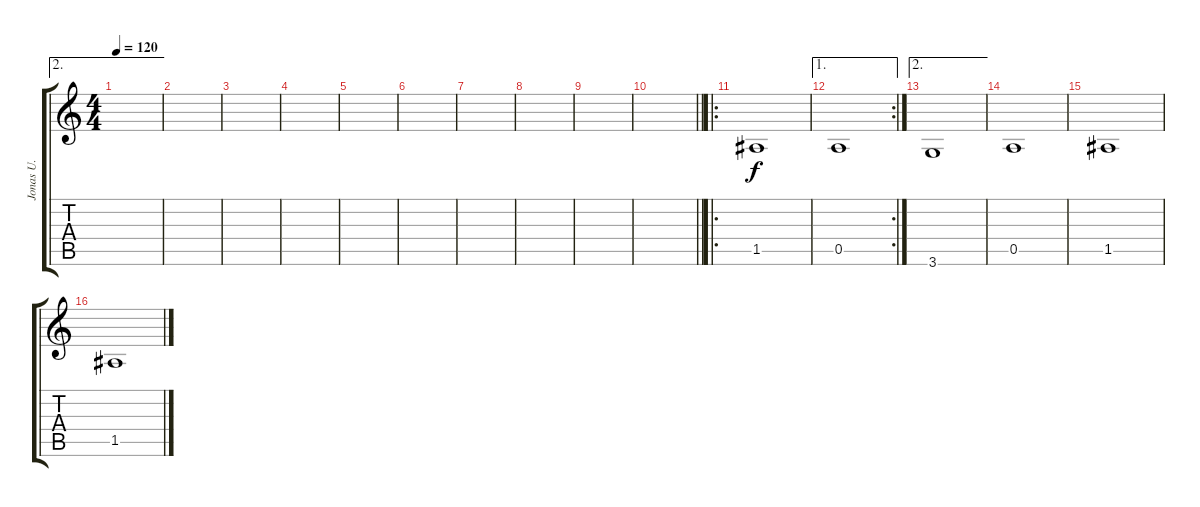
\track ("Jonas U." "Jonas U.") {instrument distortionguitar}
\staff {score tabs}
\tuning (E4 B3 G3 D3 A2 E2) {hide}
\ae 2
\ts (4 4)
\tempo 120
\clef g2
\ks c
|
|
|
|
|
|
|
|
|
\barLineRight lightlight
|
\ro
1.5.1 |
\ae 1
\rc 2
0.5.1 |
\ae 2
3.6.1 |
0.5.1 |
1.5.1 |
1.5.1
